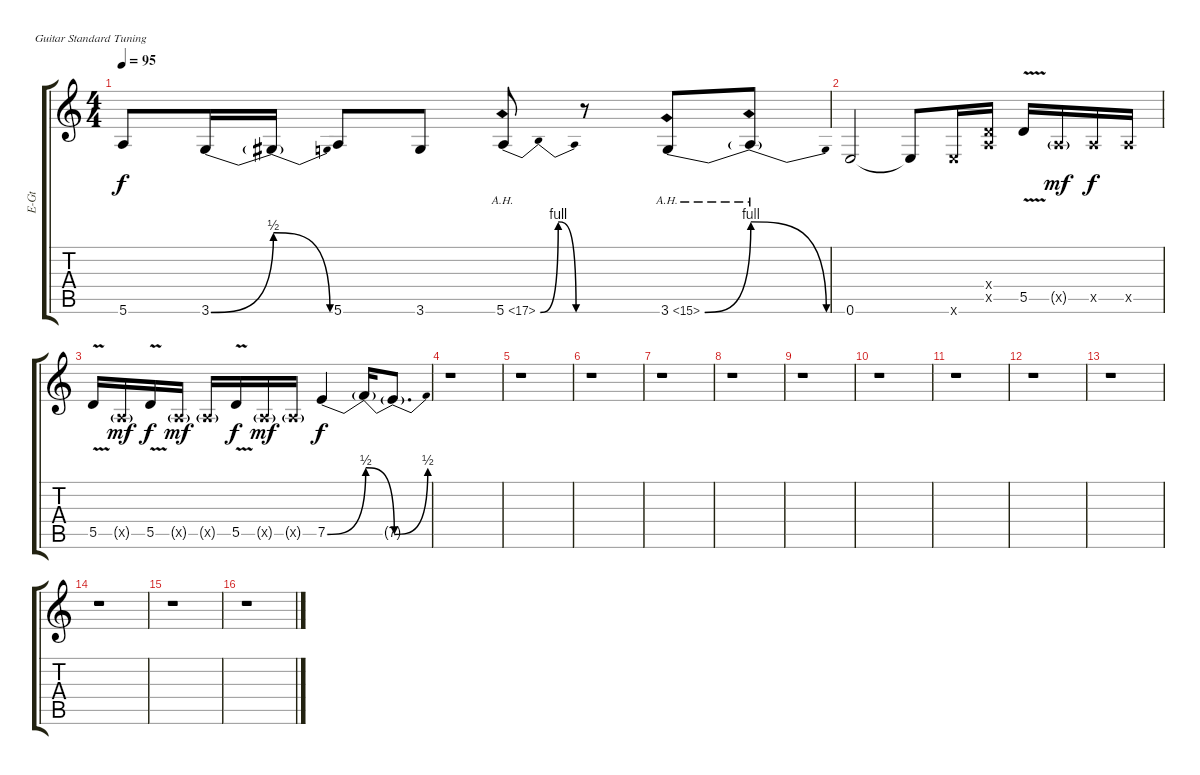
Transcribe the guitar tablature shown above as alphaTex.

\bracketExtendMode groupsimilarinstruments
\otherSystemsTrackNameOrientation horizontal
\track ("Guitar1 - David Gilmour (effect1)" "E-Gt") {instrument distortionguitar}
\staff {score tabs}
\tuning (E4 B3 G3 D3 A2 E2)
\ts (4 4)
\tempo 95
\clef g2
\ks c
5.6.8{dy f} 3.6{be (bend 0 0 60 2)}.16 3.6{be (release 0 2 60 0) t}.16 5.6.8 3.6.8 5.6{be (bendrelease 0 0 30 4 30 4 60 0) ah 12}.8 r.8 3.6{be (bend 0 0 60 4) ah 12}.8 3.6{be (release 0 4 60 0) ah 12 t}.8 |
0.6.2 0.6{t}.8 0.6{x}.16 (0.4{x} 0.5{x}).16 5.5{v}.16 0.5{g x}.16{dy mf} 0.5{x}.16{dy f} 0.5{x}.16 |
5.5{v}.16 0.5{g x}.16{dy mf} 5.5{v}.16{dy f} 0.5{g x}.16{dy mf} 0.5{g x}.16 5.5{v}.16{dy f} 0.5{g x}.16{dy mf} 0.5{g x}.16 7.5{be (bend 0 0 60 2)}.4{dy f} 7.5{be (release 0 2 60 0) t}.16 7.5{be (bend 0 0 60 2) t}.8{d} |
r.1 |
r.1 |
r.1 |
r.1 |
r.1 |
r.1 |
r.1 |
r.1 |
r.1 |
r.1 |
r.1 |
r.1 |
r.1
